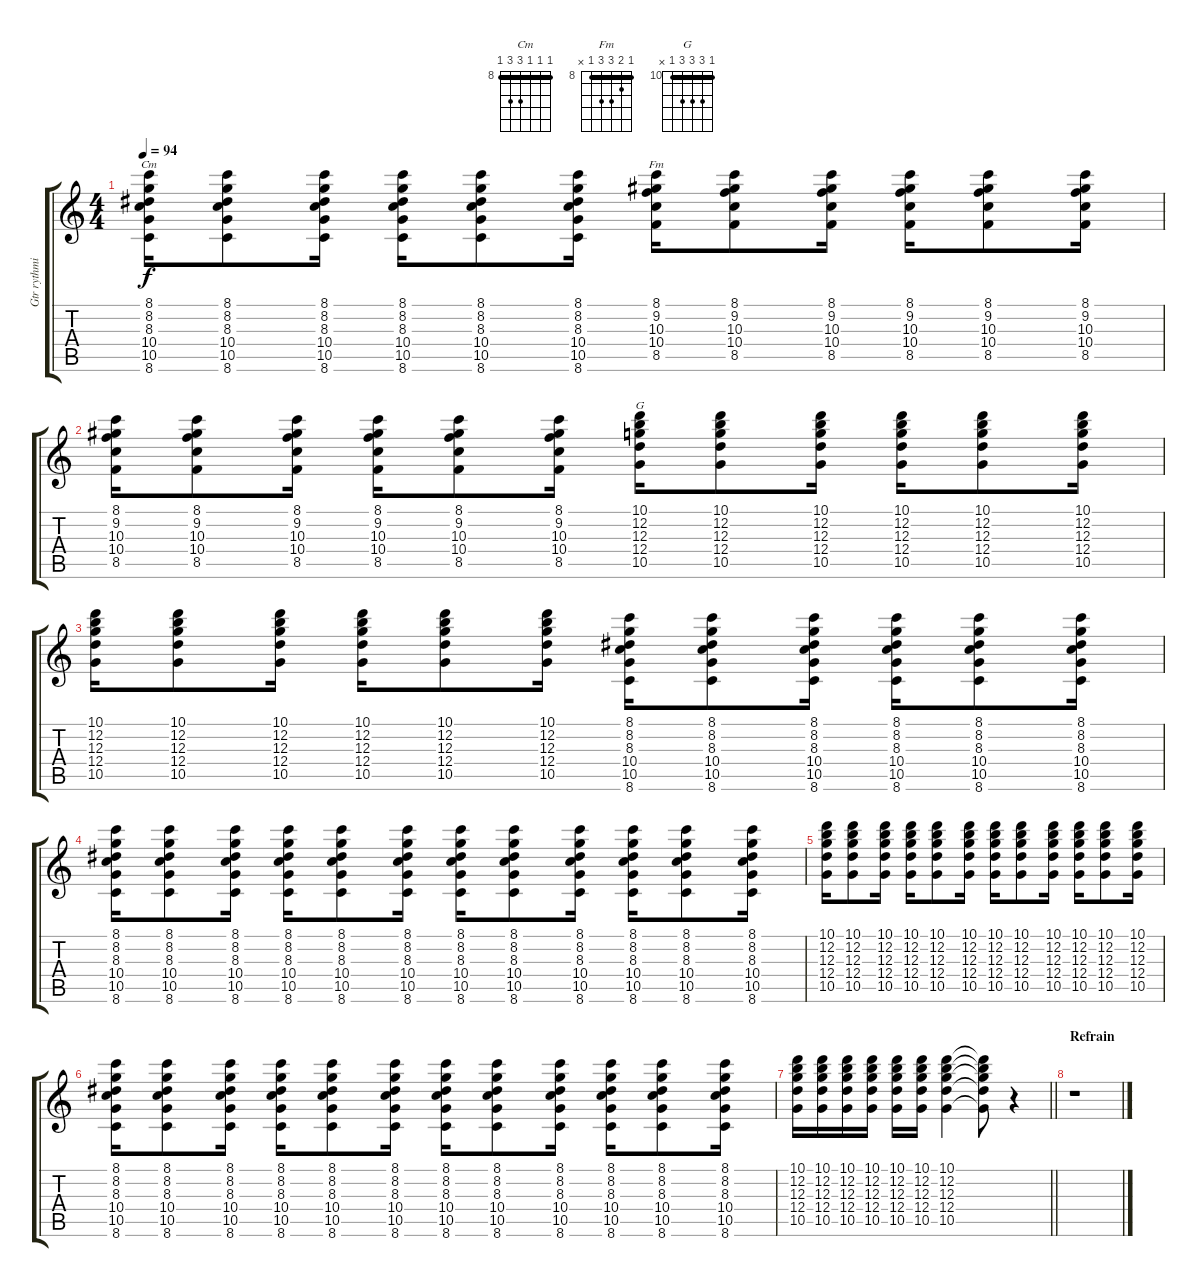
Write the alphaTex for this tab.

\track ("Gtr rythmique" "Gtr rythmi") {instrument acousticguitarsteel}
\staff {score tabs}
\tuning (E4 B3 G3 D3 A2 E2) {hide}
\chord ("Cm" 8 8 8 10 10 8) {firstfret 8 barre 8}
\chord ("Fm" 8 9 10 10 8 x) {firstfret 8 barre 8}
\chord ("G" 10 12 12 12 10 x) {firstfret 10 barre 10}
\ts (4 4)
\tempo 94
\clef g2
\ks c
(8.1 8.2 8.3 10.4 10.5 8.6).16{ch "Cm" dy f} (8.1 8.2 8.3 10.4 10.5 8.6).8 (8.1 8.2 8.3 10.4 10.5 8.6).16 (8.1 8.2 8.3 10.4 10.5 8.6).16 (8.1 8.2 8.3 10.4 10.5 8.6).8 (8.1 8.2 8.3 10.4 10.5 8.6).16 (8.1 9.2 10.3 10.4 8.5).16{ch "Fm"} (8.1 9.2 10.3 10.4 8.5).8 (8.1 9.2 10.3 10.4 8.5).16 (8.1 9.2 10.3 10.4 8.5).16 (8.1 9.2 10.3 10.4 8.5).8 (8.1 9.2 10.3 10.4 8.5).16 |
(8.1 9.2 10.3 10.4 8.5).16 (8.1 9.2 10.3 10.4 8.5).8 (8.1 9.2 10.3 10.4 8.5).16 (8.1 9.2 10.3 10.4 8.5).16 (8.1 9.2 10.3 10.4 8.5).8 (8.1 9.2 10.3 10.4 8.5).16 (10.1 12.2 12.3 12.4 10.5).16{ch "G"} (10.1 12.2 12.3 12.4 10.5).8 (10.1 12.2 12.3 12.4 10.5).16 (10.1 12.2 12.3 12.4 10.5).16 (10.1 12.2 12.3 12.4 10.5).8 (10.1 12.2 12.3 12.4 10.5).16 |
(10.1 12.2 12.3 12.4 10.5).16 (10.1 12.2 12.3 12.4 10.5).8 (10.1 12.2 12.3 12.4 10.5).16 (10.1 12.2 12.3 12.4 10.5).16 (10.1 12.2 12.3 12.4 10.5).8 (10.1 12.2 12.3 12.4 10.5).16 (8.1 8.2 8.3 10.4 10.5 8.6).16 (8.1 8.2 8.3 10.4 10.5 8.6).8 (8.1 8.2 8.3 10.4 10.5 8.6).16 (8.1 8.2 8.3 10.4 10.5 8.6).16 (8.1 8.2 8.3 10.4 10.5 8.6).8 (8.1 8.2 8.3 10.4 10.5 8.6).16 |
(8.1 8.2 8.3 10.4 10.5 8.6).16 (8.1 8.2 8.3 10.4 10.5 8.6).8 (8.1 8.2 8.3 10.4 10.5 8.6).16 (8.1 8.2 8.3 10.4 10.5 8.6).16 (8.1 8.2 8.3 10.4 10.5 8.6).8 (8.1 8.2 8.3 10.4 10.5 8.6).16 (8.1 8.2 8.3 10.4 10.5 8.6).16 (8.1 8.2 8.3 10.4 10.5 8.6).8 (8.1 8.2 8.3 10.4 10.5 8.6).16 (8.1 8.2 8.3 10.4 10.5 8.6).16 (8.1 8.2 8.3 10.4 10.5 8.6).8 (8.1 8.2 8.3 10.4 10.5 8.6).16 |
(10.1 12.2 12.3 12.4 10.5).16 (10.1 12.2 12.3 12.4 10.5).8 (10.1 12.2 12.3 12.4 10.5).16 (10.1 12.2 12.3 12.4 10.5).16 (10.1 12.2 12.3 12.4 10.5).8 (10.1 12.2 12.3 12.4 10.5).16 (10.1 12.2 12.3 12.4 10.5).16 (10.1 12.2 12.3 12.4 10.5).8 (10.1 12.2 12.3 12.4 10.5).16 (10.1 12.2 12.3 12.4 10.5).16 (10.1 12.2 12.3 12.4 10.5).8 (10.1 12.2 12.3 12.4 10.5).16 |
(8.1 8.2 8.3 10.4 10.5 8.6).16 (8.1 8.2 8.3 10.4 10.5 8.6).8 (8.1 8.2 8.3 10.4 10.5 8.6).16 (8.1 8.2 8.3 10.4 10.5 8.6).16 (8.1 8.2 8.3 10.4 10.5 8.6).8 (8.1 8.2 8.3 10.4 10.5 8.6).16 (8.1 8.2 8.3 10.4 10.5 8.6).16 (8.1 8.2 8.3 10.4 10.5 8.6).8 (8.1 8.2 8.3 10.4 10.5 8.6).16 (8.1 8.2 8.3 10.4 10.5 8.6).16 (8.1 8.2 8.3 10.4 10.5 8.6).8 (8.1 8.2 8.3 10.4 10.5 8.6).16 |
\barLineRight lightlight
(10.1 12.2 12.3 12.4 10.5).16 (10.1 12.2 12.3 12.4 10.5).16 (10.1 12.2 12.3 12.4 10.5).16 (10.1 12.2 12.3 12.4 10.5).16 (10.1 12.2 12.3 12.4 10.5).16 (10.1 12.2 12.3 12.4 10.5).16 (10.1 12.2 12.3 12.4 10.5).4 (10.1{t} 12.2{t} 12.3{t} 12.4{t} 10.5{t}).8 r.4 |
\section ("" "Refrain")
r.1
